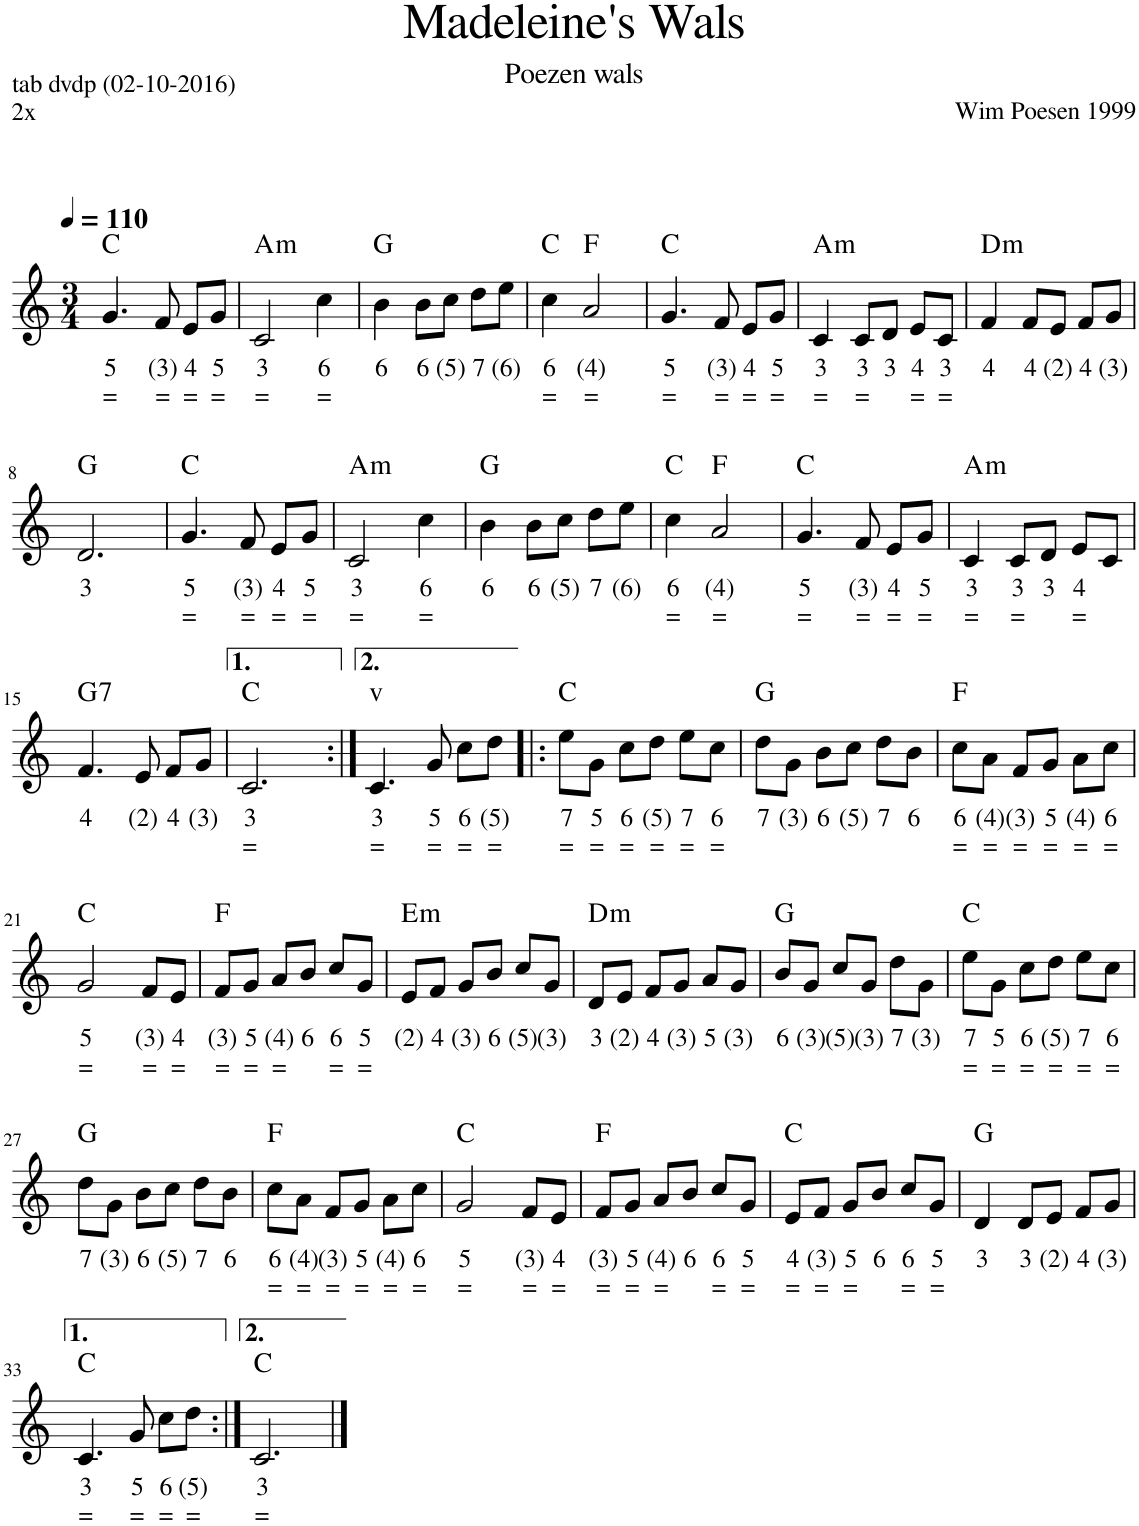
**kern	**text	**text	**kern	**text	**text	**harte
*part2	*part2	*part2	*part1	*part1	*part1	*part1
*staff2	*staff2	*staff2	*staff1	*staff1	*staff1	*
*I"Stem	*	*	*I"Stem	*	*	*
*stria5	*	*	*	*	*	*
*clefG2	*	*	*clefG2	*	*	*
*k[]	*	*	*k[]	*	*	*
*M3/4	*	*	*M3/4	*	*	*
*MM110	*	*	*MM110	*	*	*
=1	=1	=1	=1	=1	=1	=1
!	!	!	!	!LO:LY:b	!LO:LY:b	!
2cc	6	=	4.g/	5	=	C:maj
!	!	!	!	!LO:LY:b	!LO:LY:b	!
.	.	.	8f/	(3)	=	.
!	!	!	!	!LO:LY:b	!LO:LY:b	!
4g	5	=	8e/L	4	=	.
!	!	!	!	!LO:LY:b	!LO:LY:b	!
.	.	.	8g/J	5	=	.
=2	=2	=2	=2	=2	=2	=2
!	!	!	!	!LO:LY:b	!LO:LY:b	!LO:H:kt=m
8a/L	(4)	=	2c/	3	=	A:min
8e/J	4	=	.	.	.	.
8d/L	3	.	.	.	.	.
8c/J	3	=	.	.	.	.
!	!	!	!	!LO:LY:b	!LO:LY:b	!
8a/L	(4)	=	4cc\	6	=	.
8g/J	5	=	.	.	.	.
=3	=3	=3	=3	=3	=3	=3
!	!	!	!	!LO:LY:b	!	!
4g	(3)	.	4b\	6	.	G:maj
!	!	!	!	!LO:LY:b	!	!
4d	3	.	8b\L	6	.	.
!	!	!	!	!LO:LY:b	!	!
.	.	.	8cc\J	(5)	.	.
!	!	!	!	!LO:LY:b	!	!
8e/L	(2)	.	8dd\L	7	.	.
!	!	!	!	!LO:LY:b	!	!
8f/J	4	.	8ee\J	(6)	.	.
=4	=4	=4	=4	=4	=4	=4
!	!	!	!	!LO:LY:b	!LO:LY:b	!
4e	4	=	4cc\	6	=	C:maj
!	!	!	!	!LO:LY:b	!LO:LY:b	!
4f	(3)	=	2a/	(4)	=	F:maj
8e/L	4	=	.	.	.	.
8d/J	3	.	.	.	.	.
=5	=5	=5	=5	=5	=5	=5
!	!	!	!	!LO:LY:b	!LO:LY:b	!
8c/L	3	=	4.g/	5	=	C:maj
8e/J	4	=	.	.	.	.
8d/L	3	.	.	.	.	.
!	!	!	!	!LO:LY:b	!LO:LY:b	!
8c/J	3	=	8f/	(3)	=	.
!	!	!	!	!LO:LY:b	!LO:LY:b	!
8e/L	4	=	8e/L	4	=	.
!	!	!	!	!LO:LY:b	!LO:LY:b	!
8g/J	5	=	8g/J	5	=	.
=6	=6	=6	=6	=6	=6	=6
!	!	!	!	!LO:LY:b	!LO:LY:b	!LO:H:kt=m
4a	(4)	=	4c/	3	=	A:min
!	!	!	!	!LO:LY:b	!LO:LY:b	!
8e/L	4	=	8c/L	3	=	.
!	!	!	!	!LO:LY:b	!	!
8a/J	(4)	=	8d/J	3	.	.
!	!	!	!	!LO:LY:b	!LO:LY:b	!
8cc\L	6	=	8e/L	4	=	.
!	!	!	!	!LO:LY:b	!LO:LY:b	!
8b\J	6	.	8c/J	3	=	.
=7	=7	=7	=7	=7	=7	=7
!	!	!	!	!LO:LY:b	!	!LO:H:kt=m
8d/L	3	.	4f/	4	.	D:min
8e/J	(2)	.	.	.	.	.
!	!	!	!	!LO:LY:b	!	!
8f/L	4	.	8f/L	4	.	.
!	!	!	!	!LO:LY:b	!	!
8a/J	5	.	8e/J	(2)	.	.
!	!	!	!	!LO:LY:b	!	!
8a/L	5	.	8f/L	4	.	.
!	!	!	!	!LO:LY:b	!	!
8d/J	3	.	8g/J	(3)	.	.
!!LO:LB:g=z
=8	=8	=8	=8	=8	=8	=8
!	!	!	!	!LO:LY:b	!	!
4g	(3)	.	2.d/	3	.	G:maj
8d/L	3	.	.	.	.	.
8e/J	(2)	.	.	.	.	.
8f/L	4	.	.	.	.	.
8g/J	(3)	.	.	.	.	.
=9	=9	=9	=9	=9	=9	=9
!	!	!	!	!LO:LY:b	!LO:LY:b	!
2cc	6	=	4.g/	5	=	C:maj
!	!	!	!	!LO:LY:b	!LO:LY:b	!
.	.	.	8f/	(3)	=	.
!	!	!	!	!LO:LY:b	!LO:LY:b	!
4g	5	=	8e/L	4	=	.
!	!	!	!	!LO:LY:b	!LO:LY:b	!
.	.	.	8g/J	5	=	.
=10	=10	=10	=10	=10	=10	=10
!	!	!	!	!LO:LY:b	!LO:LY:b	!LO:H:kt=m
8a/L	(4)	=	2c/	3	=	A:min
8e/J	4	=	.	.	.	.
8d/L	3	.	.	.	.	.
8c/J	3	=	.	.	.	.
!	!	!	!	!LO:LY:b	!LO:LY:b	!
8a/L	(4)	=	4cc\	6	=	.
8g/J	5	=	.	.	.	.
=11	=11	=11	=11	=11	=11	=11
!	!	!	!	!LO:LY:b	!	!
4g	(3)	.	4b\	6	.	G:maj
!	!	!	!	!LO:LY:b	!	!
4d	3	.	8b\L	6	.	.
!	!	!	!	!LO:LY:b	!	!
.	.	.	8cc\J	(5)	.	.
!	!	!	!	!LO:LY:b	!	!
8e/L	(2)	.	8dd\L	7	.	.
!	!	!	!	!LO:LY:b	!	!
8f/J	4	.	8ee\J	(6)	.	.
=12	=12	=12	=12	=12	=12	=12
!	!	!	!	!LO:LY:b	!LO:LY:b	!
4e	4	=	4cc\	6	=	C:maj
!	!	!	!	!LO:LY:b	!LO:LY:b	!
4f	(3)	=	2a/	(4)	=	F:maj
8e/L	4	=	.	.	.	.
8d/J	3	.	.	.	.	.
=13	=13	=13	=13	=13	=13	=13
!	!	!	!	!LO:LY:b	!LO:LY:b	!
8c/L	3	=	4.g/	5	=	C:maj
8e/J	4	=	.	.	.	.
8d/L	3	.	.	.	.	.
!	!	!	!	!LO:LY:b	!LO:LY:b	!
8c/J	3	=	8f/	(3)	=	.
!	!	!	!	!LO:LY:b	!LO:LY:b	!
8e/L	4	=	8e/L	4	=	.
!	!	!	!	!LO:LY:b	!LO:LY:b	!
8g/J	5	=	8g/J	5	=	.
=14	=14	=14	=14	=14	=14	=14
!	!	!	!	!LO:LY:b	!LO:LY:b	!LO:H:kt=m
4a	(4)	=	4c/	3	=	A:min
!	!	!	!	!LO:LY:b	!LO:LY:b	!
8e/L	4	=	8c/L	3	=	.
!	!	!	!	!LO:LY:b	!	!
8a/J	(4)	=	8d/J	3	.	.
!	!	!	!	!LO:LY:b	!LO:LY:b	!
8cc\L	6	=	8e/L	4	=	.
8a\J	.	.	8c/J	.	.	.
!!LO:LB:g=z
=15	=15	=15	=15	=15	=15	=15
!	!	!	!	!LO:LY:b	!	!LO:H:kt=7
4d	3	.	4.f/	4	.	G:7
8d/L	3	.	.	.	.	.
!	!	!	!	!LO:LY:b	!	!
8e/J	(2)	.	8e/	(2)	.	.
!	!	!	!	!LO:LY:b	!	!
8f/L	4	.	8f/L	4	.	.
!	!	!	!	!LO:LY:b	!	!
8g/J	(3)	.	8g/J	(3)	.	.
=16	=16	=16	=16	=16	=16	=16
!	!	!	!	!LO:LY:b	!LO:LY:b	!
8e/L	4	=	2.c/	3	=	C:maj
8f/J	(3)	=	.	.	.	.
8e/L	4	=	.	.	.	.
8d/J	3	.	.	.	.	.
4c	3	=	.	.	.	.
=17:|!	=17:|!	=17:|!	=17:|!	=17:|!	=17:|!	=17:|!
!	!	!	!	!LO:LY:b	!LO:LY:b	!LO:H:kt=v
8cc/L	6	=	4.c/	3	=	N
8g/J	5	=	.	.	.	.
8e/L	4	=	.	.	.	.
!	!	!	!	!LO:LY:b	!LO:LY:b	!
8d/J	3	.	8g/	5	=	.
!	!	!	!	!LO:LY:b	!LO:LY:b	!
8c/L	3	=	8cc\L	6	=	.
!	!	!	!	!LO:LY:b	!LO:LY:b	!
8B/J	2	.	8dd\J	(5)	=	.
=18!|:	=18!|:	=18!|:	=18!|:	=18!|:	=18!|:	=18!|:
!	!	!	!	!LO:LY:b	!LO:LY:b	!
4c	3	=	8ee\L	7	=	C:maj
!	!	!	!	!LO:LY:b	!LO:LY:b	!
.	.	.	8g\J	5	=	.
!	!	!	!	!LO:LY:b	!LO:LY:b	!
4e	4	=	8cc\L	6	=	.
!	!	!	!	!LO:LY:b	!LO:LY:b	!
.	.	.	8dd\J	(5)	=	.
!	!	!	!	!LO:LY:b	!LO:LY:b	!
4g	5	=	8ee\L	7	=	.
!	!	!	!	!LO:LY:b	!LO:LY:b	!
.	.	.	8cc\J	6	=	.
=19	=19	=19	=19	=19	=19	=19
!	!	!	!	!LO:LY:b	!	!
4B	2	.	8dd\L	7	.	G:maj
!	!	!	!	!LO:LY:b	!	!
.	.	.	8g\J	(3)	.	.
!	!	!	!	!LO:LY:b	!	!
4d	3	.	8b\L	6	.	.
!	!	!	!	!LO:LY:b	!	!
.	.	.	8cc\J	(5)	.	.
!	!	!	!	!LO:LY:b	!	!
4g	(3)	.	8dd\L	7	.	.
!	!	!	!	!LO:LY:b	!	!
.	.	.	8b\J	6	.	.
=20	=20	=20	=20	=20	=20	=20
!	!	!	!	!LO:LY:b	!LO:LY:b	!
8f/L	(3)	=	8cc\L	6	=	F:maj
!	!	!	!	!LO:LY:b	!LO:LY:b	!
8e/J	4	=	8a\J	(4)	=	.
!	!	!	!	!LO:LY:b	!LO:LY:b	!
8d/L	3	.	8f/L	(3)	=	.
!	!	!	!	!LO:LY:b	!LO:LY:b	!
8c/J	3	=	8g/J	5	=	.
!	!	!	!	!LO:LY:b	!LO:LY:b	!
8f/L	(3)	=	8a\L	(4)	=	.
!	!	!	!	!LO:LY:b	!LO:LY:b	!
8g/J	5	=	8cc\J	6	=	.
!!LO:LB:g=z
=21	=21	=21	=21	=21	=21	=21
!	!	!	!	!LO:LY:b	!LO:LY:b	!
8e/L	4	=	2g/	5	=	C:maj
8f/J	(3)	=	.	.	.	.
8e/L	4	=	.	.	.	.
8d/J	3	.	.	.	.	.
!	!	!	!	!LO:LY:b	!LO:LY:b	!
8c/L	3	=	8f/L	(3)	=	.
!	!	!	!	!LO:LY:b	!LO:LY:b	!
8g/J	5	=	8e/J	4	=	.
=22	=22	=22	=22	=22	=22	=22
!	!	!	!	!LO:LY:b	!LO:LY:b	!
4a	(4)	=	8f/L	(3)	=	F:maj
!	!	!	!	!LO:LY:b	!LO:LY:b	!
.	.	.	8g/J	5	=	.
!	!	!	!	!LO:LY:b	!LO:LY:b	!
4f	(3)	=	8a/L	(4)	=	.
!	!	!	!	!LO:LY:b	!	!
.	.	.	8b/J	6	.	.
!	!	!	!	!LO:LY:b	!LO:LY:b	!
4a	(4)	=	8cc/L	6	=	.
!	!	!	!	!LO:LY:b	!LO:LY:b	!
.	.	.	8g/J	5	=	.
=23	=23	=23	=23	=23	=23	=23
!	!	!	!	!LO:LY:b	!	!LO:H:kt=m
4b	6	.	8e/L	(2)	.	E:min
!	!	!	!	!LO:LY:b	!	!
.	.	.	8f/J	4	.	.
!	!	!	!	!LO:LY:b	!	!
4g	(3)	.	8g/L	(3)	.	.
!	!	!	!	!LO:LY:b	!	!
.	.	.	8b/J	6	.	.
!	!	!	!	!LO:LY:b	!	!
4e	(2)	.	8cc/L	(5)	.	.
!	!	!	!	!LO:LY:b	!	!
.	.	.	8g/J	(3)	.	.
=24	=24	=24	=24	=24	=24	=24
!	!	!	!	!LO:LY:b	!	!LO:H:kt=m
8f/L	4	.	8d/L	3	.	D:min
!	!	!	!	!LO:LY:b	!	!
8g/J	(3)	.	8e/J	(2)	.	.
!	!	!	!	!LO:LY:b	!	!
8a/L	5	.	8f/L	4	.	.
!	!	!	!	!LO:LY:b	!	!
8d/J	3	.	8g/J	(3)	.	.
!	!	!	!	!LO:LY:b	!	!
8f/L	4	.	8a/L	5	.	.
!	!	!	!	!LO:LY:b	!	!
8e/J	(2)	.	8g/J	(3)	.	.
=25	=25	=25	=25	=25	=25	=25
!	!	!	!	!LO:LY:b	!	!
4g	(3)	.	8b/L	6	.	G:maj
!	!	!	!	!LO:LY:b	!	!
.	.	.	8g/J	(3)	.	.
!	!	!	!	!LO:LY:b	!	!
4f	4	.	8cc/L	(5)	.	.
!	!	!	!	!LO:LY:b	!	!
.	.	.	8g/J	(3)	.	.
!	!	!	!	!LO:LY:b	!	!
4g	(3)	.	8dd\L	7	.	.
!	!	!	!	!LO:LY:b	!	!
.	.	.	8g\J	(3)	.	.
=26	=26	=26	=26	=26	=26	=26
!	!	!	!	!LO:LY:b	!LO:LY:b	!
4c	3	=	8ee\L	7	=	C:maj
!	!	!	!	!LO:LY:b	!LO:LY:b	!
.	.	.	8g\J	5	=	.
!	!	!	!	!LO:LY:b	!LO:LY:b	!
4e	4	=	8cc\L	6	=	.
!	!	!	!	!LO:LY:b	!LO:LY:b	!
.	.	.	8dd\J	(5)	=	.
!	!	!	!	!LO:LY:b	!LO:LY:b	!
4g	5	=	8ee\L	7	=	.
!	!	!	!	!LO:LY:b	!LO:LY:b	!
.	.	.	8cc\J	6	=	.
!!LO:LB:g=z
=27	=27	=27	=27	=27	=27	=27
!	!	!	!	!LO:LY:b	!	!
4B	2	.	8dd\L	7	.	G:maj
!	!	!	!	!LO:LY:b	!	!
.	.	.	8g\J	(3)	.	.
!	!	!	!	!LO:LY:b	!	!
4d	3	.	8b\L	6	.	.
!	!	!	!	!LO:LY:b	!	!
.	.	.	8cc\J	(5)	.	.
!	!	!	!	!LO:LY:b	!	!
4g	(3)	.	8dd\L	7	.	.
!	!	!	!	!LO:LY:b	!	!
.	.	.	8b\J	6	.	.
=28	=28	=28	=28	=28	=28	=28
!	!	!	!	!LO:LY:b	!LO:LY:b	!
8f/L	(3)	=	8cc\L	6	=	F:maj
!	!	!	!	!LO:LY:b	!LO:LY:b	!
8e/J	4	=	8a\J	(4)	=	.
!	!	!	!	!LO:LY:b	!LO:LY:b	!
8d/L	3	.	8f/L	(3)	=	.
!	!	!	!	!LO:LY:b	!LO:LY:b	!
8c/J	3	=	8g/J	5	=	.
!	!	!	!	!LO:LY:b	!LO:LY:b	!
8f/L	(3)	=	8a\L	(4)	=	.
!	!	!	!	!LO:LY:b	!LO:LY:b	!
8g/J	5	=	8cc\J	6	=	.
=29	=29	=29	=29	=29	=29	=29
!	!	!	!	!LO:LY:b	!LO:LY:b	!
4e	4	=	2g/	5	=	C:maj
4c	3	=	.	.	.	.
!	!	!	!	!LO:LY:b	!LO:LY:b	!
4B	2	.	8f/L	(3)	=	.
!	!	!	!	!LO:LY:b	!LO:LY:b	!
.	.	.	8e/J	4	=	.
=30	=30	=30	=30	=30	=30	=30
!	!	!	!	!LO:LY:b	!LO:LY:b	!
4A	3	=	8f/L	(3)	=	F:maj
!	!	!	!	!LO:LY:b	!LO:LY:b	!
.	.	.	8g/J	5	=	.
!	!	!	!	!LO:LY:b	!LO:LY:b	!
4f	(3)	=	8a/L	(4)	=	.
!	!	!	!	!LO:LY:b	!	!
.	.	.	8b/J	6	.	.
!	!	!	!	!LO:LY:b	!LO:LY:b	!
8f/L	(3)	=	8cc/L	6	=	.
!	!	!	!	!LO:LY:b	!LO:LY:b	!
8e/J	4	=	8g/J	5	=	.
=31	=31	=31	=31	=31	=31	=31
!	!	!	!	!LO:LY:b	!LO:LY:b	!
4c	3	=	8e/L	4	=	C:maj
!	!	!	!	!LO:LY:b	!LO:LY:b	!
.	.	.	8f/J	(3)	=	.
!	!	!	!	!LO:LY:b	!LO:LY:b	!
4e	4	=	8g/L	5	=	.
!	!	!	!	!LO:LY:b	!	!
.	.	.	8b/J	6	.	.
!	!	!	!	!LO:LY:b	!LO:LY:b	!
8g/L	5	=	8cc/L	6	=	.
!	!	!	!	!LO:LY:b	!LO:LY:b	!
8e/J	4	=	8g/J	5	=	.
=32	=32	=32	=32	=32	=32	=32
!	!	!	!	!LO:LY:b	!	!
4B	2	.	4d/	3	.	G:maj
!	!	!	!	!LO:LY:b	!	!
8B/L	2	.	8d/L	3	.	.
!	!	!	!	!LO:LY:b	!	!
8c/J	3	=	8e/J	(2)	.	.
!	!	!	!	!LO:LY:b	!	!
8d/L	3	.	8f/L	4	.	.
!	!	!	!	!LO:LY:b	!	!
8B/J	2	.	8g/J	(3)	.	.
!!LO:LB:g=z
=33	=33	=33	=33	=33	=33	=33
!	!	!	!	!LO:LY:b	!LO:LY:b	!
2.c	3	=	4.c/	3	=	C:maj
!	!	!	!	!LO:LY:b	!LO:LY:b	!
.	.	.	8g/	5	=	.
!	!	!	!	!LO:LY:b	!LO:LY:b	!
.	.	.	8cc\L	6	=	.
!	!	!	!	!LO:LY:b	!LO:LY:b	!
.	.	.	8dd\J	(5)	=	.
=34:|!	=34:|!	=34:|!	=34:|!	=34:|!	=34:|!	=34:|!
!	!	!	!	!LO:LY:b	!LO:LY:b	!
2.c	3	=	2.c/	3	=	C:maj
==	==	==	==	==	==	==
*-	*-	*-	*-	*-	*-	*-
